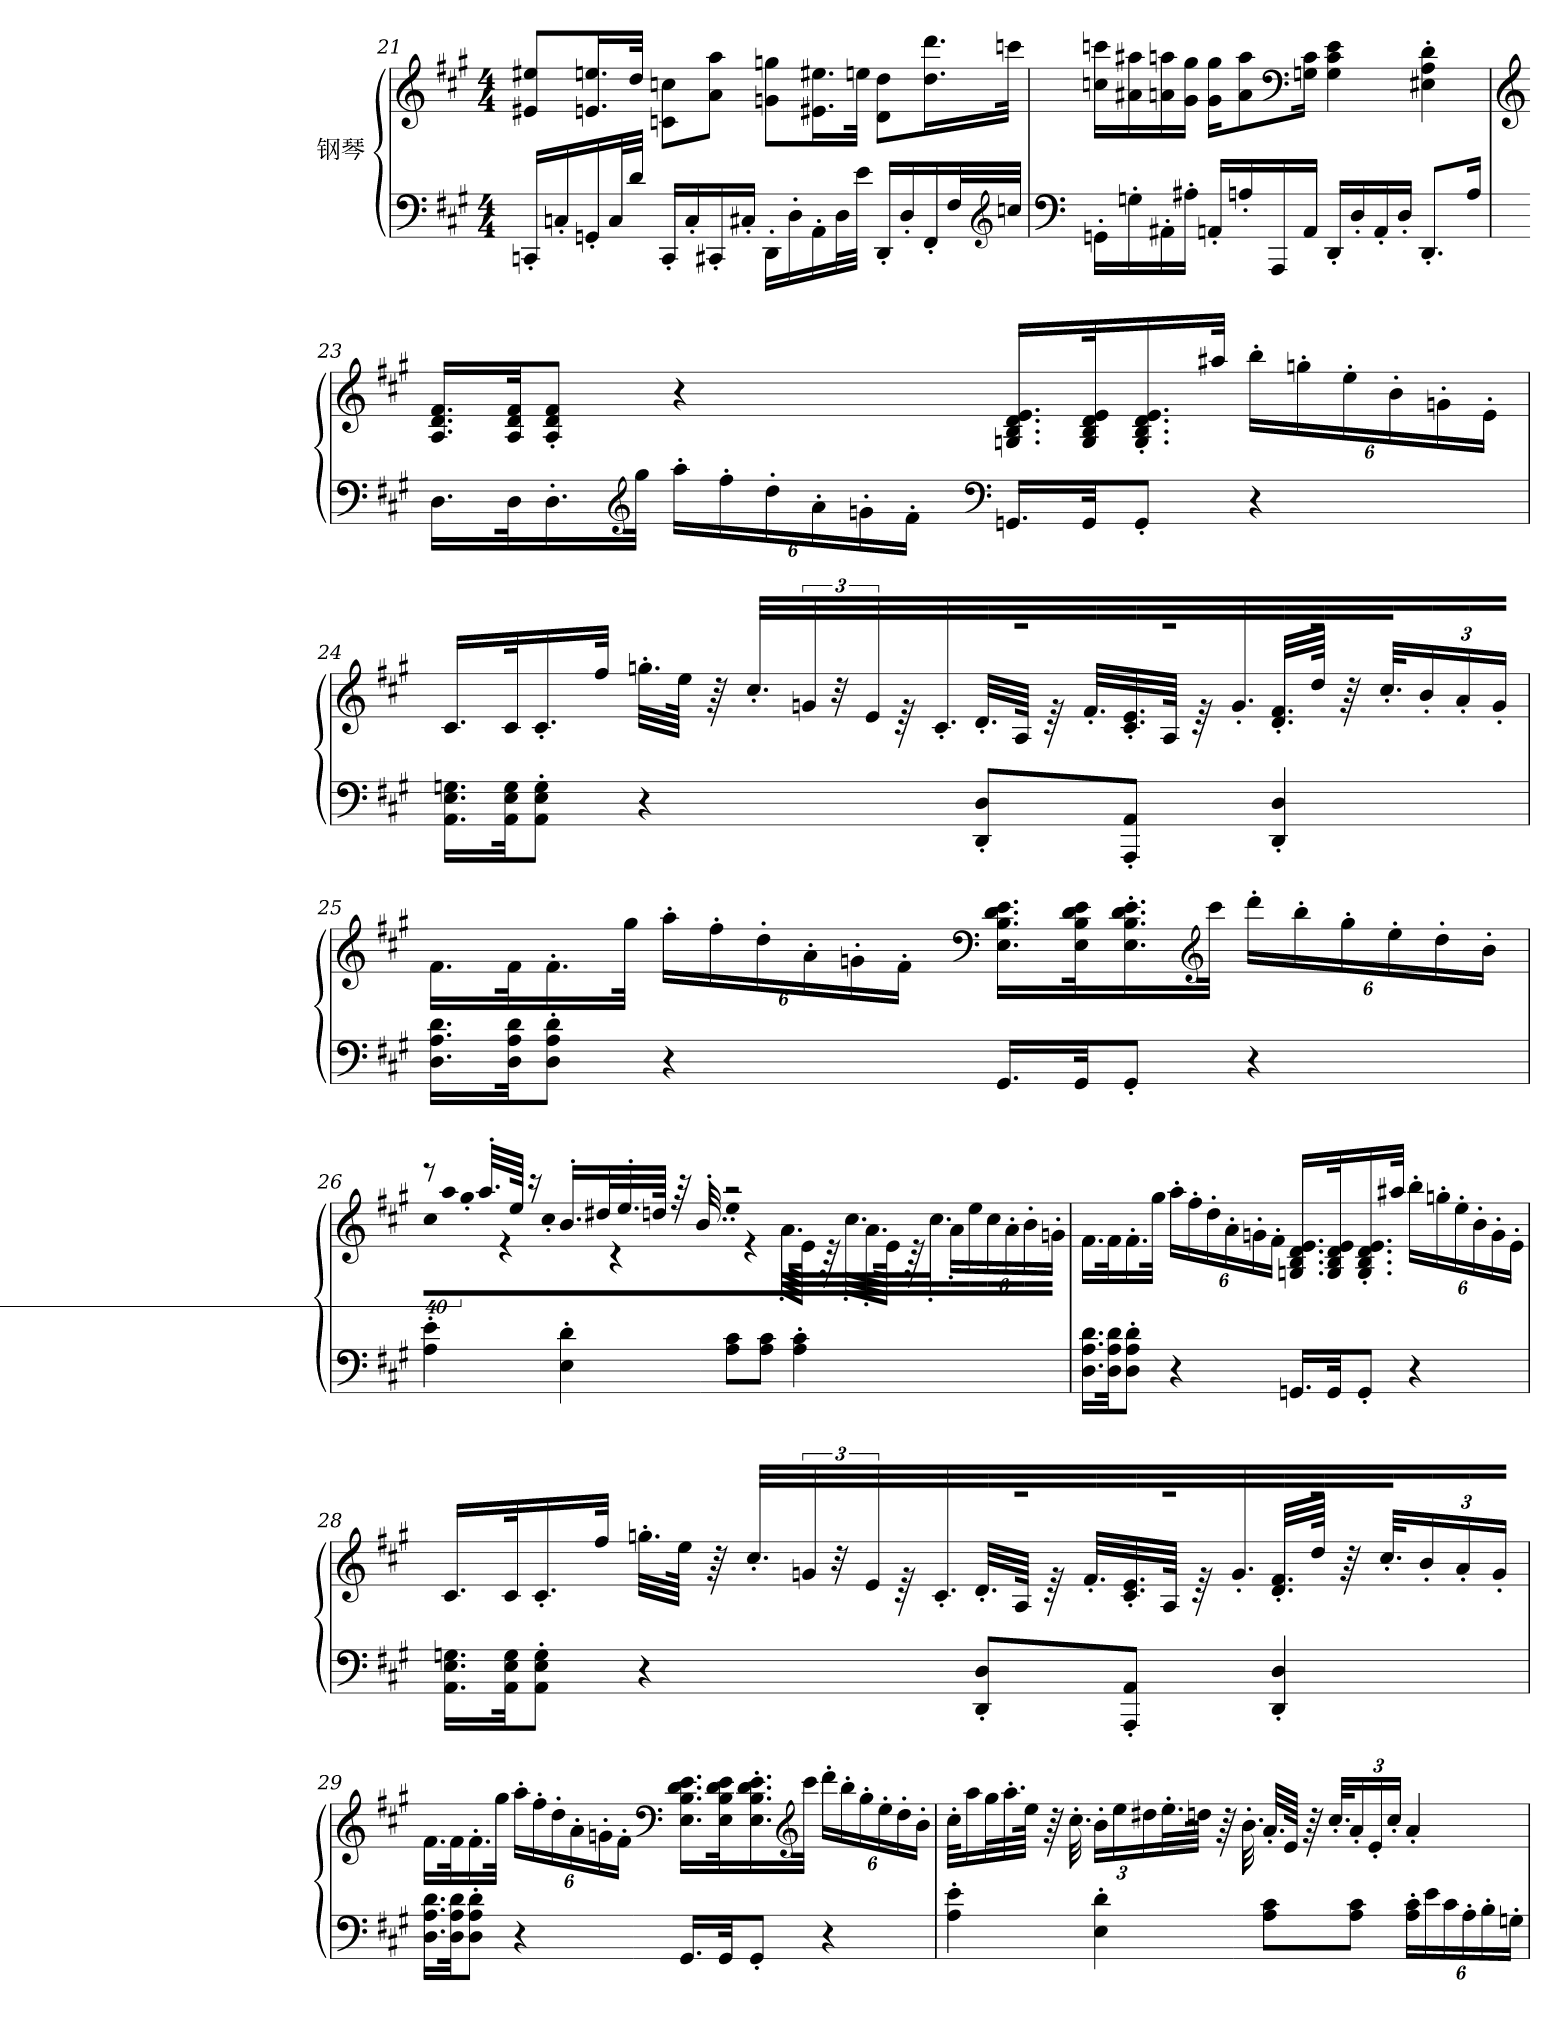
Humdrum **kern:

**kern	**kern
*part1	*part1
*staff2	*staff1
*I"钢琴	*
*clefF4	*clefG2
*k[f#c#g#]	*k[f#c#g#]
*M4/4	*M4/4
=21	=21
16CCn'/LL	8e#X/ 8ee#X/L
16Cn'/	.
16GGn'/	16.en/ 16.een/L
32C/L	.
32d/JJJ	32dd/JJk
16CC'/LL	8cn\ 8ccn\L
16C'/	.
16CC#X'/	8a\ 8aa\J
16C#X'/JJ	.
16DD'\LL	8gn\ 8ggn\L
16D'\	.
16AA'\	16.e#X\ 16.ee#X\L
32D\L	.
32e\JJJ	32een\JJk
16DD'/LL	8d\ 8dd\L
16D'/	.
16FF#'/	16.dd\ 16.ddd\L
32F#/L	.
*clefG2	*
32ccn/JJJ	32cccn\JJk
!!LO:LB:g=z
=22	=22
*clefF4	*
16GGn'\LL	16ccn\ 16cccn\LL
16Gn'\	16a#X\ 16aa#X\
16AA#X'\	16an\ 16aan\
16A#X'\JJ	16g#\ 16gg#\JJ
16AAn'/LL	16g#\ 16gg#\KL
16An'/	8a\ 8aa\
16AAA/	.
*	*clefF4
16AA/JJ	16Gn\ 16c#\Jk
16DD'/LL	4G\ 4c#\ 4e\
16D'/	.
16AA'/	.
16D'/JJ	.
8.DD'/L	4E#X\' 4A\' 4d\'
16A/Jk	.
!!LO:LB:g=z
=23	=23
*	*clefG2
*	*MM55
16.D\LL	16.A/ 16.d/ 16.f#/LL
32D\K	32A/ 32d/ 32f#/JK
16.D'\	8A/' 8d/' 8f#/'J
*clefG2	*
32gg#\JJk	.
*Xbrackettup	*
24aa'\LL	4r
24ff#'\	.
24dd'\	.
24a'\	.
24gn'\	.
24f#'\JJ	.
*clefF4	*
16.GGn/LL	16.Gn/ 16.B/ 16.d/ 16.e/LL
32GG/JK	32G/ 32B/ 32d/ 32e/K
8GG'/J	16.G/' 16.B/' 16.d/' 16.e/'
.	32aa#X/JJk
*	*Xbrackettup
4r	24bb'\LL
.	24ggn'\
.	24ee'\
.	24b'\
.	24gn'\
.	24e'\JJ
!!LO:LB:g=z
=24	=24
16.AA\ 16.E\ 16.Gn\LL	16.c#/LL
32AA\ 32E\ 32G\JK	32c#/K
8AA\' 8E\' 8G\'J	16.c#'/
.	32ff#/JJk
4r	32.ggn'\LLL
.	64ee\JJJk
.	64r
.	32.cc#'/LLL
*	*brackettup
.	48gn/JJJ
.	48r
.	48e/
.	64r
.	32.c#'/
8DD/' 8D/'L	32.d'/LLL
.	64A/JJJk
.	64r
.	32.f#'/LLL
8AAA/' 8AA/'J	32.c#/' 32.e/'
.	64A/JJJk
.	64r
.	32.g'/
4DD/' 4D/'	32.d/' 32.f#/'LLL
.	64dd/JJJk
.	64r
.	32.cc#'/KLL
*	*Xbrackettup
.	24b'/
.	24a'/
.	24g'/JJ
!!LO:LB:g=z
=25	=25
16.D\ 16.A\ 16.d\LL	16.f#\LL
32D\ 32A\ 32d\JK	32f#\K
8D\' 8A\' 8d\'J	16.f#'\
.	32gg#\JJk
4r	24aa'\LL
.	24ff#'\
.	24dd'\
.	24a'\
.	24gn'\
.	24f#'\JJ
*	*clefF4
16.GG#/LL	16.E\ 16.B\ 16.d\ 16.e\LL
32GG#/JK	32E\ 32B\ 32d\ 32e\K
8GG#'/J	16.E\' 16.B\' 16.d\' 16.e\'
*	*clefG2
.	32ccc#\JJk
4r	24ddd'\LL
.	24bb'\
.	24gg#'\
.	24ee'\
.	24dd'\
.	24b'\JJ
!!LO:LB:g=z
=26	=26
*	*^
*	*	*brackettup
!	!	!LO:N:vis=32
4A\' 4e\'	8r	640%23cc#\LLL
!	!	!LO:N:vis=32
.	.	640%23aa\J
!	!	!LO:N:vis=16
.	.	1920%137gg#'\JJ
.	32.aa'/LLL	.
!	!	!LO:N:vis=16
.	.	1920%137r
.	64ee/JJJk	.
.	16r	.
!	!	!LO:N:vis=32
.	.	640%23cc#'\
4E\' 4d\'	16.b'/LL	.
!	!	!LO:N:vis=32
.	.	640%23r
!	!	!LO:N:vis=16
.	.	1920%137ee'\
.	32dd#X/L	.
!	!	!LO:N:vis=8
.	.	960%137r
.	32.ee'/	.
.	64ddn/JJJk	.
.	64r	.
.	32.b'/	.
8A\ 8c#\L	2r	.
.	.	32.a'\LLL
.	.	64e\JJJk
.	.	64r
.	.	32.cc#'\LLL
8A\ 8c#\J	.	.
.	.	32.a'\
.	.	64e\JJJk
.	.	64r
.	.	32.cc#'\
4A\' 4c#\'	.	.
*	*	*Xbrackettup
.	.	24a'\LL
.	.	24ee\
.	.	24cc#\
.	.	24a'\
.	.	24b'\
.	.	24gn'\JJ
1920ryy	1920ryy	.
*	*v	*v
!!LO:PB:g=z
=27	=27
16.D\ 16.A\ 16.d\LL	16.f#\LL
32D\ 32A\ 32d\JK	32f#\K
8D\' 8A\' 8d\'J	16.f#'\
.	32gg#\JJk
4r	24aa'\LL
.	24ff#'\
.	24dd'\
.	24a'\
.	24gn'\
.	24f#'\JJ
16.GGn/LL	16.Gn/ 16.B/ 16.d/ 16.e/LL
32GG/JK	32G/ 32B/ 32d/ 32e/K
8GG'/J	16.G/' 16.B/' 16.d/' 16.e/'
.	32aa#X/JJk
4r	24bb'\LL
.	24ggn'\
.	24ee'\
.	24b'\
.	24g'\
.	24e'\JJ
!!LO:LB:g=z
=28	=28
16.AA\ 16.E\ 16.Gn\LL	16.c#/LL
32AA\ 32E\ 32G\JK	32c#/K
8AA\' 8E\' 8G\'J	16.c#'/
.	32ff#/JJk
4r	32.ggn'\LLL
.	64ee\JJJk
.	64r
.	32.cc#'/LLL
*	*brackettup
.	48gn/JJJ
.	48r
.	48e/
.	64r
.	32.c#'/
8DD/' 8D/'L	32.d'/LLL
.	64A/JJJk
.	64r
.	32.f#'/LLL
8AAA/' 8AA/'J	32.c#/' 32.e/'
.	64A/JJJk
.	64r
.	32.g'/
4DD/' 4D/'	32.d/' 32.f#/'LLL
.	64dd/JJJk
.	64r
.	32.cc#'/KLL
*	*Xbrackettup
.	24b'/
.	24a'/
.	24g'/JJ
!!LO:LB:g=z
=29	=29
16.D\ 16.A\ 16.d\LL	16.f#\LL
32D\ 32A\ 32d\JK	32f#\K
8D\' 8A\' 8d\'J	16.f#'\
.	32gg#\JJk
4r	24aa'\LL
.	24ff#'\
.	24dd'\
.	24a'\
.	24gn'\
.	24f#'\JJ
*	*clefF4
16.GG#/LL	16.E\ 16.B\ 16.d\ 16.e\LL
32GG#/JK	32E\ 32B\ 32d\ 32e\K
8GG#'/J	16.E\' 16.B\' 16.d\' 16.e\'
*	*clefG2
.	32ccc#\JJk
4r	24ddd'\LL
.	24bb'\
.	24gg#'\
.	24ee'\
.	24dd'\
.	24b'\JJ
!!LO:LB:g=z
=30	=30
4A\' 4e\'	32cc#'\KLL
.	16aa\
.	32gg#\L
.	32.aa'\
.	64ee\JJJk
.	64r
.	32.cc#'\
4E\' 4d\'	24b'\LL
.	24ee\
.	24dd#X\
.	32.ee'\L
.	64ddn\JJJk
.	64r
.	32.b'\
8A\ 8c#\L	32.a'/LLL
.	64e/JJJk
.	64r
.	32.cc#'/KLL
8A\ 8c#\J	24a'/
.	24e'/
.	24cc#'/JJ
24A\' 24c#\'LL	4a'/
24e\	.
24c#\	.
24A'\	.
24B'\	.
24Gn'\JJ	.
=	=
*-	*-
